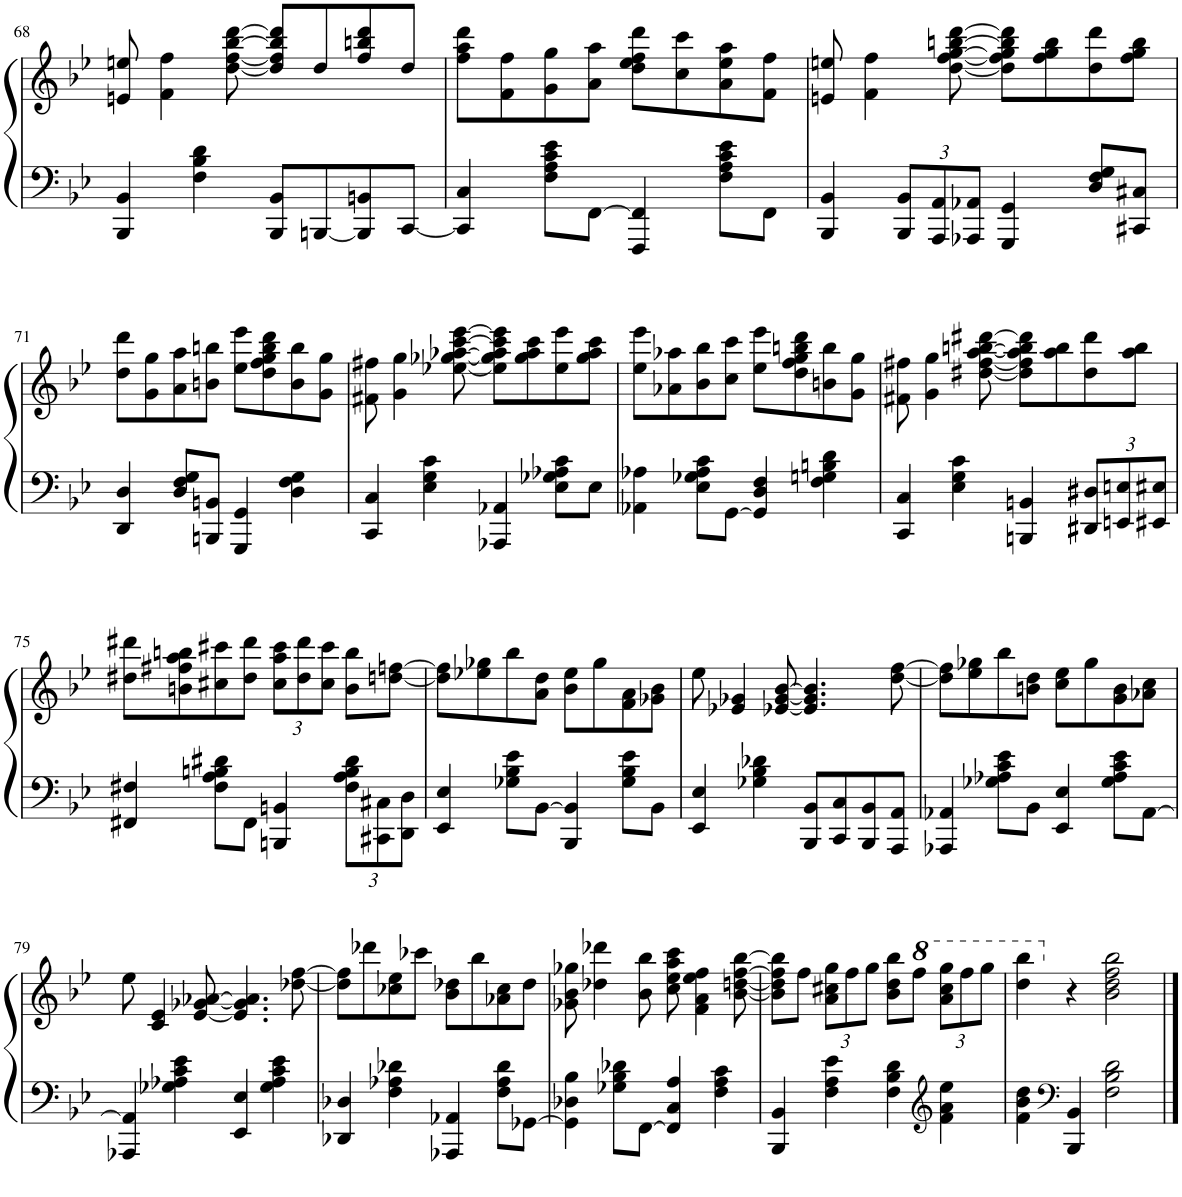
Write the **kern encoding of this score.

**kern	**kern
*part1	*part1
*staff2	*staff1
*I"Piano	*
*I'Pno.	*
!!LO:PB:g=z
*clefF4	*clefG2
*k[b-e-]	*k[b-e-]
*B-:	*B-:
*M4/4	*M4/4
*met(c)	*met(c)
=68	=68
4BBB-/ 4BB-/	8en/ 8een/
.	4f\ 4ff\
4F\ 4B-\ 4d\	.
.	[8dd\ [8ff\ [8bb-\ [8ddd\
8BBB-/ 8BB-/L	8dd/] 8ff/] 8bb-/] 8ddd/]L
[8BBBn/	8dd/
8BBB/] 8BBn/	8ff/ 8bbn/ 8ddd/
[8CC/J	8dd/J
=69	=69
4CC/] 4C/	8ff\ 8aa\ 8ddd\L
.	8f\ 8ff\
8F\ 8A\ 8c\ 8e-\L	8g\ 8gg\
[8FF\J	8a\ 8aa\J
4FFF/ 4FF/]	8dd\ 8ee-\ 8ff\ 8ddd\L
.	8cc\ 8ccc\
8F\ 8A\ 8c\ 8e-\L	8a\ 8ee-\ 8aa\
8FF\J	8f\ 8ff\J
=70	=70
4BBB-/ 4BB-/	8en/ 8een/
.	4f\ 4ff\
*Xbrackettup	*
12BBB-/ 12BB-/L	.
12AAA/ 12AA/	.
.	[8dd\ [8ff\ [8gg\ [8bbn\ [8ddd\
12AAA-X/ 12AA-X/J	.
4GGG/ 4GG/	8dd\] 8ff\] 8gg\] 8bb\] 8ddd\]L
.	8ff\ 8gg\ 8bb\
8D/ 8F/ 8G/L	8dd\ 8ddd\
8CC#X/ 8C#X/J	8ff\ 8gg\ 8bb\J
!!LO:LB:g=z
=71	=71
4DD/ 4D/	8dd\ 8ddd\L
.	8g\ 8gg\
8D/ 8F/ 8G/L	8a\ 8aa\
8BBBn/ 8BBn/J	8bn\ 8bbn\J
4GGG/ 4GG/	8ee-\ 8eee-\L
.	8dd\ 8ff\ 8gg\ 8bb\ 8ddd\
4D\ 4F\ 4G\	8b\ 8bb\
.	8g\ 8gg\J
=72	=72
4CC/ 4C/	8f#X\ 8ff#X\
.	4g\ 4gg\
4E-\ 4G\ 4c\	.
.	[8ee-X\ [8gg-X\ [8aa-X\ [8ccc\ [8eee-\
4AAA-X/ 4AA-X/	8ee-\] 8gg-\] 8aa-\] 8ccc\] 8eee-\]L
.	8gg-\ 8aa-\ 8ccc\
8E-\ 8G-X\ 8A-X\ 8c\L	8ee-\ 8eee-\
8E-\J	8gg-\ 8aa-\ 8ccc\J
=73	=73
4AA-X\ 4A-X\	8ee-\ 8eee-\L
.	8a-X\ 8aa-X\
8E-\ 8G-X\ 8A-\ 8c\L	8b-\ 8bb-\
[8GG\J	8cc\ 8ccc\J
4GG/] 4D/ 4F/	8ee-\ 8eee-\L
.	8dd\ 8ff\ 8gg\ 8bbn\ 8ddd\
4F\ 4Gn\ 4Bn\ 4d\	8bn\ 8bb\
.	8g\ 8gg\J
=74	=74
4CC/ 4C/	8f#X\ 8ff#X\
.	4g\ 4gg\
4E-\ 4G\ 4c\	.
.	[8dd#X\ [8ff#\ [8aa\ [8bbn\ [8ddd#X\
4BBBn/ 4BBn/	8dd#\] 8ff#\] 8aa\] 8bb\] 8ddd#\]L
.	8aa\ 8bb\
12DD#X/ 12D#X/L	8dd#\ 8ddd#\
12EEn/ 12En/	.
.	8aa\ 8bb\J
12EE#X/ 12E#X/J	.
!!LO:LB:g=z
=75	=75
4FF#X/ 4F#X/	8dd#X\ 8ddd#X\L
.	8bn\ 8ff#X\ 8aa\ 8bbn\
8F#\ 8A\ 8Bn\ 8d#X\L	8cc#X\ 8ccc#X\
8FF#\J	8dd#\ 8ddd#\J
*	*Xbrackettup
4BBBn/ 4BBn/	12cc#\ 12aa\ 12ccc#\L
.	12dd#\ 12ddd#\
.	12cc#\ 12ccc#\J
12F#\ 12A\ 12B\ 12d#\L	8b\ 8bb\L
12CC#X\ 12C#X\	.
.	[8ddn\ [8ffn\J
12DD\ 12D\J	.
=76	=76
4EE-/ 4E-/	8dd\] 8ff\]L
.	8ee-X\ 8gg-X\
8G-X\ 8B-\ 8e-\L	8bb-\
[8BB-\J	8a\ 8dd\J
4BBB-/ 4BB-/]	8b-\ 8ee-\L
.	8gg-\
8G-\ 8B-\ 8e-\L	8f\ 8a\
8BB-\J	8g-X\ 8b-\J
=77	=77
4EE-/ 4E-/	8ee-\
.	4e-X/ 4g-X/
4G-X\ 4B-\ 4d-X\	.
.	[8e-X/ [8g-/ [8b-/
8BBB-/ 8BB-/L	4.e-/] 4.g-/] 4.b-/]
8CC/ 8C/	.
8BBB-/ 8BB-/	.
8AAA/ 8AA/J	[8dd\ [8ff\
=78	=78
4AAA-X/ 4AA-X/	8dd\] 8ff\]L
.	8ee-\ 8gg-X\
8G-X\ 8A-X\ 8c\ 8e-\L	8bb-\
8BB-\J	8bn\ 8dd\J
4EE-/ 4E-/	8cc\ 8ee-\L
.	8gg-\
8G-\ 8A-\ 8c\ 8e-\L	8g\ 8b\
[8AA-\J	8a-X\ 8cc\J
!!LO:LB:g=z
=79	=79
4AAA-X/ 4AA-/]	8ee-\
.	4c/ 4e-/
4G-X\ 4A-X\ 4c\ 4e-\	.
.	[8e-/ [8g-X/ [8a-X/
4EE-/ 4E-/	4.e-/] 4.g-/] 4.a-/]
4G-\ 4A-\ 4c\ 4e-\	.
.	[8dd-X\ [8ff\
=80	=80
4DD-X/ 4D-X/	8dd-\] 8ff\]L
.	8ddd-X\
4F\ 4A-X\ 4d-X\	8cc-X\ 8ee-\
.	8ccc-X\J
4AAA-X/ 4AA-X/	8b-\ 8dd-X\L
.	8bb-\
8F\ 8A-\ 8d-\L	8a-X\ 8cc-\
[8GG-X\J	8dd-\J
=81	=81
4GG-\] 4D-X\ 4B-\	8g-X\ 8b-\ 8gg-X\
.	4dd-X\ 4ddd-X\
8G-X\ 8B-\ 8d-X\L	.
[8FF\J	8b-\ 8bb-\
4FF/] 4C/ 4A/	8cc\ 8ee-\ 8aa\ 8ccc\
.	4f\ 4a\ 4ee-\ 4ff\
4F\ 4A\ 4c\	.
.	[8b-\ [8ddn\ [8ff\ [8bb-\
=82	=82
4BBB-/ 4BB-/	8b-\] 8dd\] 8ff\] 8bb-\]L
.	8ff\J
4F\ 4A\ 4e-\	12a\ 12cc#X\ 12gg\L
.	12ff\
.	12gg\J
4F\ 4B-\ 4d\	8b-\ 8dd\ 8bb-\L
*	*8va
.	8fff\J
*clefG2	*
4f\ 4a\ 4ee-\	12aa\ 12ccc#\ 12ggg\L
.	12fff\
.	12ggg\J
=83	=83
4f\ 4b-\ 4dd\	4ddd\ 4bbb-\
*clefF4	*
*	*X8va
4BBB-/ 4BB-/	4r
2F\ 2B-\ 2d\	2b-\ 2dd\ 2ff\ 2bb-\
==	==
*-	*-
